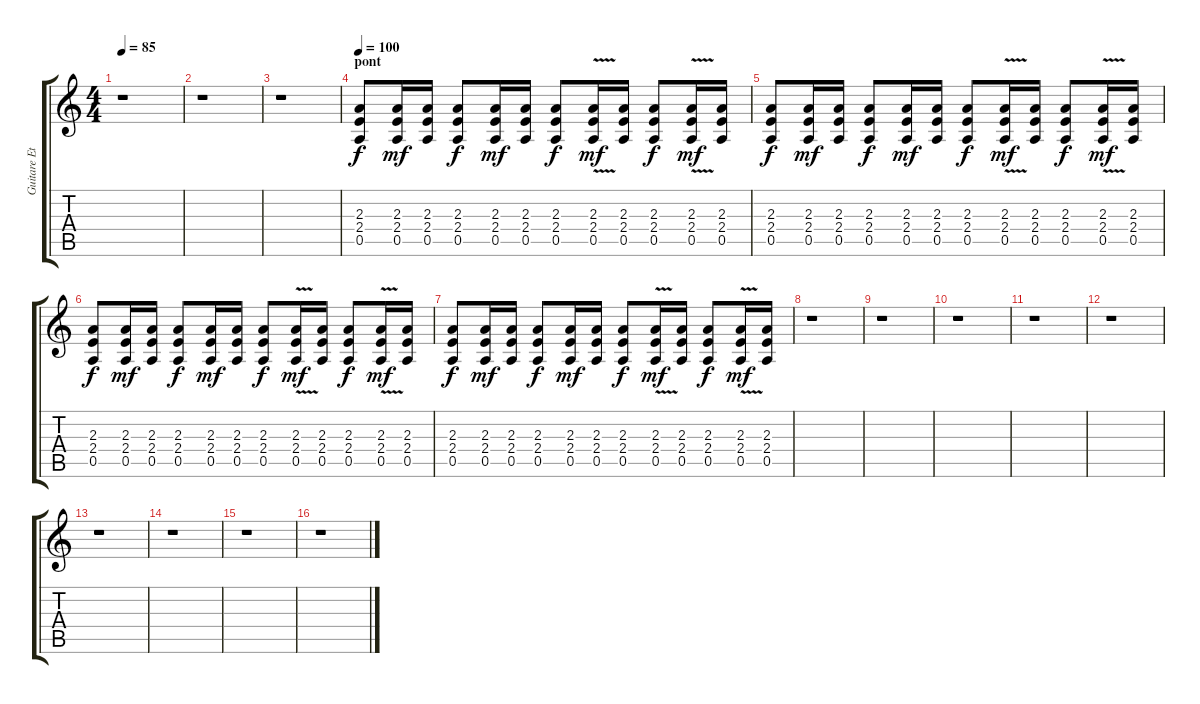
\track ("Guitare Etouffer" "Guitare Et") {instrument electricguitarmuted}
\staff {score tabs}
\tuning (E4 B3 G3 D3 A2 E2) {hide}
\ts (4 4)
\tempo 85
\clef g2
\ks c
r.1{dy f} |
r.1 |
r.1 |
\section ("" "pont")
\tempo 100
(2.3 2.4 0.5).8 (2.3 2.4 0.5).16{dy mf} (2.3 2.4 0.5).16 (2.3 2.4 0.5).8{dy f} (2.3 2.4 0.5).16{dy mf} (2.3 2.4 0.5).16 (2.3 2.4 0.5).8{dy f} (2.3{v} 2.4 0.5).16{dy mf} (2.3 2.4 0.5).16 (2.3 2.4 0.5).8{dy f} (2.3{v} 2.4 0.5).16{dy mf} (2.3 2.4 0.5).16 |
(2.3 2.4 0.5).8{dy f} (2.3 2.4 0.5).16{dy mf} (2.3 2.4 0.5).16 (2.3 2.4 0.5).8{dy f} (2.3 2.4 0.5).16{dy mf} (2.3 2.4 0.5).16 (2.3 2.4 0.5).8{dy f} (2.3{v} 2.4 0.5).16{dy mf} (2.3 2.4 0.5).16 (2.3 2.4 0.5).8{dy f} (2.3{v} 2.4 0.5).16{dy mf} (2.3 2.4 0.5).16 |
(2.3 2.4 0.5).8{dy f} (2.3 2.4 0.5).16{dy mf} (2.3 2.4 0.5).16 (2.3 2.4 0.5).8{dy f} (2.3 2.4 0.5).16{dy mf} (2.3 2.4 0.5).16 (2.3 2.4 0.5).8{dy f} (2.3{v} 2.4 0.5).16{dy mf} (2.3 2.4 0.5).16 (2.3 2.4 0.5).8{dy f} (2.3{v} 2.4 0.5).16{dy mf} (2.3 2.4 0.5).16 |
(2.3 2.4 0.5).8{dy f} (2.3 2.4 0.5).16{dy mf} (2.3 2.4 0.5).16 (2.3 2.4 0.5).8{dy f} (2.3 2.4 0.5).16{dy mf} (2.3 2.4 0.5).16 (2.3 2.4 0.5).8{dy f} (2.3{v} 2.4 0.5).16{dy mf} (2.3 2.4 0.5).16 (2.3 2.4 0.5).8{dy f} (2.3{v} 2.4 0.5).16{dy mf} (2.3 2.4 0.5).16 |
r.1 |
r.1 |
r.1 |
r.1 |
r.1 |
r.1 |
r.1 |
r.1 |
r.1
